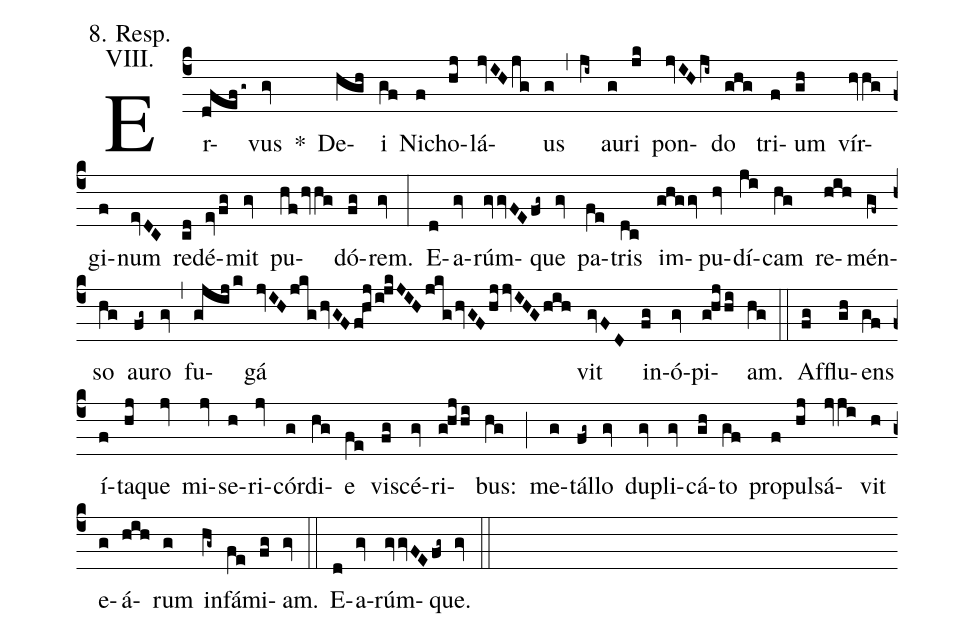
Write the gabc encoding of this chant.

annotation: 8. Resp.;
annotation: VIII.;
%%
(c4)
Er(dfefg~)vus(gv) *() De(hgh)i(gf) Ni(f)cho(hj)lá(jvIHjg)us(g) (,)
(ji~) au(g)ri(jk) pon(jvIHji~)do(ghg) tri(f)um(gh) vír(hvhg)gi(f)num(evDC) re(cd)dé(evfg)mit(gv) pu(hfhvhg)dó(fg)rem.(gv) (:)
E(d)a(gv)rúm(gvgvFEfg~)que(gv) pa(fe)tris(dc) im(ghggv)pu(hv)dí(ji)cam(hg) re(hih)mén(gf~)so(hg) au(fg~)ro(gv) (,)
fu(gjijk)gá(jvIHjkghvGFfhjijkJIHjkghvGFhjjvIHGhih) vit(gvFD) in(fg)ó(gv)pi(ghjhi)am.(hg) (::)

Af(fg)flu(gh)ens(gf) í(f)ta(hj)que(jv) mi(jv)se(h)ri(jv)cór(g)di(hg)e(fe) vis(fg)cé(gv)ri(ghjhi)bus:(hg) (;)
me(g)tál(fg~)lo(gv) du(gv)pli(gv)cá(gh)to(gf) pro(f)pul(hj)sá(jvji)vit(h) e(g)á(hih)rum(g) in(hg~)fá(fe)mi(fg)am.(gv) (::)

E(d)a(gv)rúm(gvgvFEfg~)que.(gv) (::)
